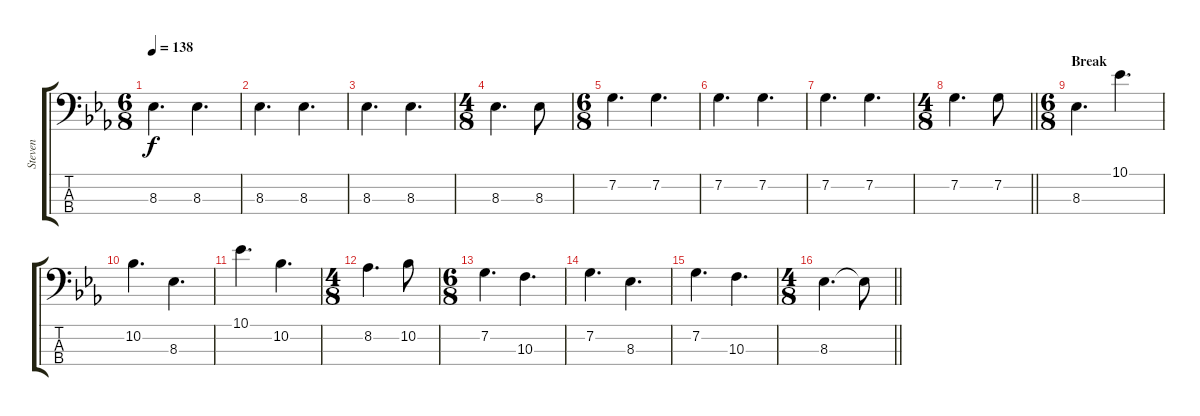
\track ("Steven" "Steven") {instrument electricbasspick}
\staff {score tabs}
\tuning (F2 C2 G1 D1) {hide}
\ts (6 8)
\tempo 138
\clef f4
\ks eb
8.3.4{d dy f} 8.3.4{d} |
8.3.4{d} 8.3.4{d} |
8.3.4{d} 8.3.4{d} |
\ts (4 8)
8.3.4{d} 8.3.8 |
\ts (6 8)
7.2.4{d} 7.2.4{d} |
7.2.4{d} 7.2.4{d} |
7.2.4{d} 7.2.4{d} |
\ts (4 8)
\barLineRight lightlight
7.2.4{d} 7.2.8 |
\ts (6 8)
\section ("" "Break")
8.3.4{d} 10.1.4{d} |
10.2.4{d} 8.3.4{d} |
10.1.4{d} 10.2.4{d} |
\ts (4 8)
8.2.4{d} 10.2.8 |
\ts (6 8)
7.2.4{d} 10.3.4{d} |
7.2.4{d} 8.3.4{d} |
7.2.4{d} 10.3.4{d} |
\ts (4 8)
\barLineRight lightlight
8.3.4{d} 8.3{t}.8
